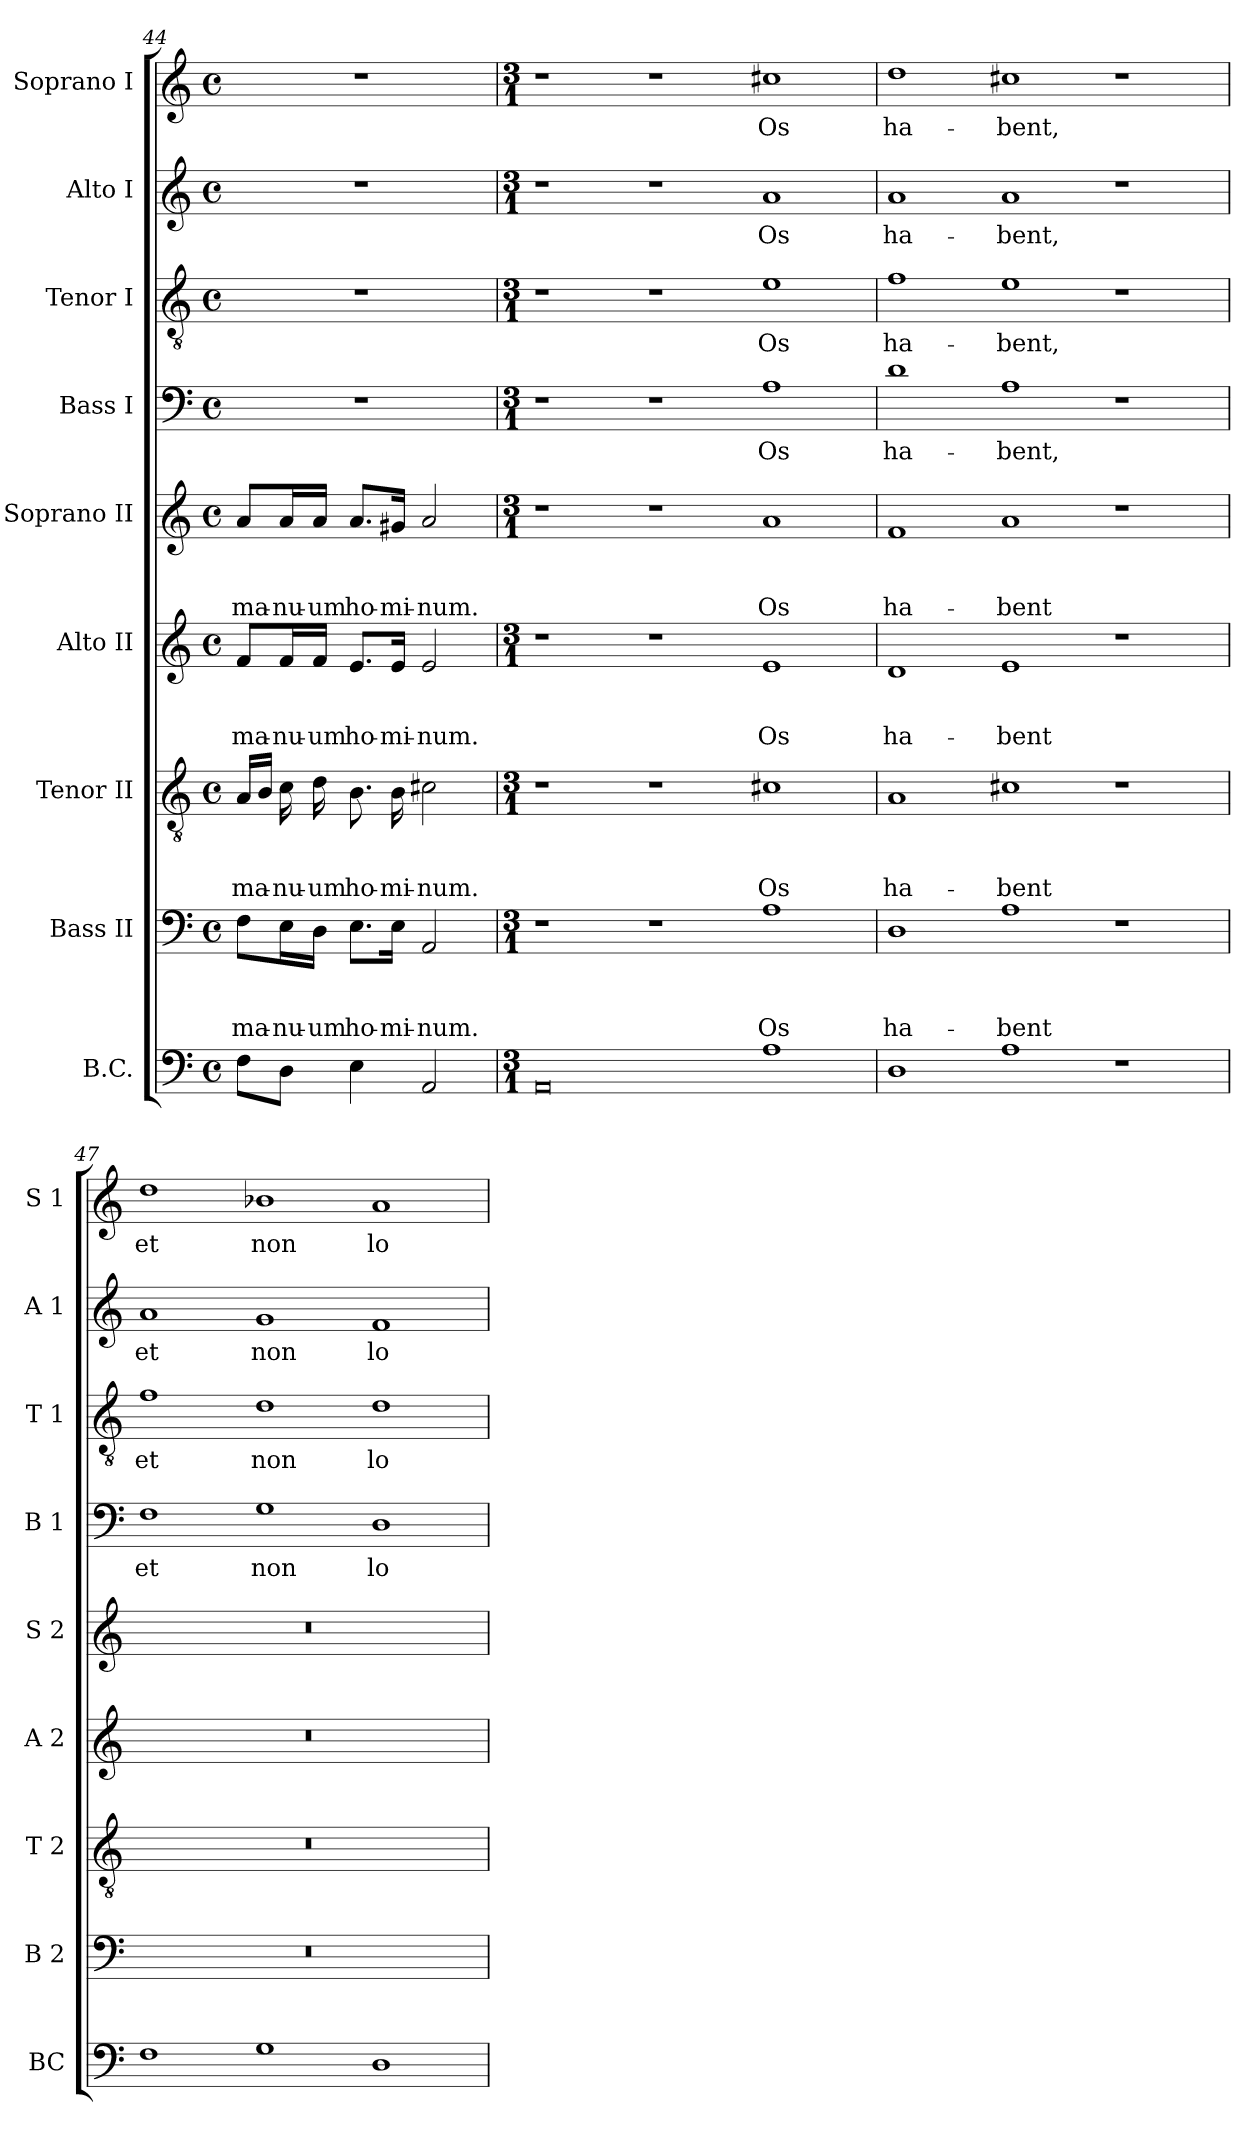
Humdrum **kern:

**kern	**kern	**text	**text	**text	**kern	**text	**text	**text	**kern	**text	**text	**text	**kern	**text	**text	**text	**kern	**text	**kern	**text	**kern	**text	**kern	**text
*part9	*part8	*part8	*part8	*part8	*part7	*part7	*part7	*part7	*part6	*part6	*part6	*part6	*part5	*part5	*part5	*part5	*part4	*part4	*part3	*part3	*part2	*part2	*part1	*part1
*staff9	*staff8	*staff8	*staff8	*staff8	*staff7	*staff7	*staff7	*staff7	*staff6	*staff6	*staff6	*staff6	*staff5	*staff5	*staff5	*staff5	*staff4	*staff4	*staff3	*staff3	*staff2	*staff2	*staff1	*staff1
*I"B.C.	*I"Bass II	*	*	*	*I"Tenor II	*	*	*	*I"Alto II	*	*	*	*I"Soprano II	*	*	*	*I"Bass I	*	*I"Tenor I	*	*I"Alto I	*	*I"Soprano I	*
*I'BC	*I'B 2	*	*	*	*I'T 2	*	*	*	*I'A 2	*	*	*	*I'S 2	*	*	*	*I'B 1	*	*I'T 1	*	*I'A 1	*	*I'S 1	*
*clefF4	*clefF4	*	*	*	*clefGv2	*	*	*	*clefG2	*	*	*	*clefG2	*	*	*	*clefF4	*	*clefGv2	*	*clefG2	*	*clefG2	*
*k[]	*k[]	*	*	*	*k[]	*	*	*	*k[]	*	*	*	*k[]	*	*	*	*k[]	*	*k[]	*	*k[]	*	*k[]	*
*C:	*C:	*	*	*	*C:	*	*	*	*C:	*	*	*	*C:	*	*	*	*C:	*	*C:	*	*C:	*	*C:	*
*M4/4	*M4/4	*	*	*	*M4/4	*	*	*	*M4/4	*	*	*	*M4/4	*	*	*	*M4/4	*	*M4/4	*	*M4/4	*	*M4/4	*
*met(c)	*met(c)	*	*	*	*met(c)	*	*	*	*met(c)	*	*	*	*met(c)	*	*	*	*met(c)	*	*met(c)	*	*met(c)	*	*met(c)	*
=44	=44	=44	=44	=44	=44	=44	=44	=44	=44	=44	=44	=44	=44	=44	=44	=44	=44	=44	=44	=44	=44	=44	=44	=44
!	!	!	!	!LO:LY:b	!	!	!	!LO:LY:b	!	!	!	!LO:LY:b	!	!	!	!LO:LY:b	!	!	!	!	!	!	!	!
8F\L	8F\L	.	.	ma-	16A/LL	.	.	ma-	8f/L	.	.	ma-	8a/L	.	.	ma-	1r	.	1r	.	1r	.	1r	.
.	.	.	.	.	16B/JJ	.	.	.	.	.	.	.	.	.	.	.	.	.	.	.	.	.	.	.
!	!	!	!	!LO:LY:b	!	!	!	!LO:LY:b	!	!	!	!LO:LY:b	!	!	!	!LO:LY:b	!	!	!	!	!	!	!	!
8D\J	16E\L	.	.	-nu-	16c\	.	.	-nu-	16f/L	.	.	-nu-	16a/L	.	.	-nu-	.	.	.	.	.	.	.	.
!	!	!	!	!LO:LY:b	!	!	!	!LO:LY:b	!	!	!	!LO:LY:b	!	!	!	!LO:LY:b	!	!	!	!	!	!	!	!
.	16D\JJ	.	.	-um	16d\	.	.	-um	16f/JJ	.	.	-um	16a/JJ	.	.	-um	.	.	.	.	.	.	.	.
!	!	!	!	!LO:LY:b	!	!	!	!LO:LY:b	!	!	!	!LO:LY:b	!	!	!	!LO:LY:b	!	!	!	!	!	!	!	!
4E\	8.E\L	.	.	ho-	8.B\	.	.	ho-	8.e/L	.	.	ho-	8.a/L	.	.	ho-	.	.	.	.	.	.	.	.
!	!	!	!	!LO:LY:b	!	!	!	!LO:LY:b	!	!	!	!LO:LY:b	!	!	!	!LO:LY:b	!	!	!	!	!	!	!	!
.	16E\Jk	.	.	-mi-	16B\	.	.	-mi-	16e/Jk	.	.	-mi-	16g#X/Jk	.	.	-mi-	.	.	.	.	.	.	.	.
!	!	!	!	!LO:LY:b	!	!	!	!LO:LY:b	!	!	!	!LO:LY:b	!	!	!	!LO:LY:b	!	!	!	!	!	!	!	!
2AA/	2AA/	.	.	-num.	2c#X\	.	.	-num.	2e/	.	.	-num.	2a/	.	.	-num.	.	.	.	.	.	.	.	.
!!LO:PB:g=z
=45	=45	=45	=45	=45	=45	=45	=45	=45	=45	=45	=45	=45	=45	=45	=45	=45	=45	=45	=45	=45	=45	=45	=45	=45
*M3/1	*M3/1	*	*	*	*M3/1	*	*	*	*M3/1	*	*	*	*M3/1	*	*	*	*M3/1	*	*M3/1	*	*M3/1	*	*M3/1	*
0AA	1r	.	.	.	1r	.	.	.	1r	.	.	.	1r	.	.	.	1r	.	1r	.	1r	.	1r	.
.	1r	.	.	.	1r	.	.	.	1r	.	.	.	1r	.	.	.	1r	.	1r	.	1r	.	1r	.
!	!	!	!	!LO:LY:b	!	!	!	!LO:LY:b	!	!	!	!LO:LY:b	!	!	!	!LO:LY:b	!	!LO:LY:b	!	!LO:LY:b	!	!LO:LY:b	!	!LO:LY:b
1A	1A	.	.	Os	1c#X	.	.	Os	1e	.	.	Os	1a	.	.	Os	1A	Os	1e	Os	1a	Os	1cc#X	Os
=46	=46	=46	=46	=46	=46	=46	=46	=46	=46	=46	=46	=46	=46	=46	=46	=46	=46	=46	=46	=46	=46	=46	=46	=46
!	!	!	!	!LO:LY:b	!	!	!	!LO:LY:b	!	!	!	!LO:LY:b	!	!	!	!LO:LY:b	!	!LO:LY:b	!	!LO:LY:b	!	!LO:LY:b	!	!LO:LY:b
1D	1D	.	.	ha-	1A	.	.	ha-	1d	.	.	ha-	1f	.	.	ha-	1d	ha-	1f	ha-	1a	ha-	1dd	ha-
!	!	!	!	!LO:LY:b	!	!	!	!LO:LY:b	!	!	!	!LO:LY:b	!	!	!	!LO:LY:b	!	!LO:LY:b	!	!LO:LY:b	!	!LO:LY:b	!	!LO:LY:b
1A	1A	.	.	-bent	1c#X	.	.	-bent	1e	.	.	-bent	1a	.	.	-bent	1A	-bent,	1e	-bent,	1a	-bent,	1cc#X	-bent,
1r	1r	.	.	.	1r	.	.	.	1r	.	.	.	1r	.	.	.	1r	.	1r	.	1r	.	1r	.
=47	=47	=47	=47	=47	=47	=47	=47	=47	=47	=47	=47	=47	=47	=47	=47	=47	=47	=47	=47	=47	=47	=47	=47	=47
!	!	!	!	!	!	!	!	!	!	!	!	!	!	!	!	!	!	!LO:LY:b	!	!LO:LY:b	!	!LO:LY:b	!	!LO:LY:b
1F	0.r	.	.	.	0.r	.	.	.	0.r	.	.	.	0.r	.	.	.	1F	et	1f	et	1a	et	1dd	et
!	!	!	!	!	!	!	!	!	!	!	!	!	!	!	!	!	!	!LO:LY:b	!	!LO:LY:b	!	!LO:LY:b	!	!LO:LY:b
1G	.	.	.	.	.	.	.	.	.	.	.	.	.	.	.	.	1G	non	1d	non	1g	non	1b-X	non
!	!	!	!	!	!	!	!	!	!	!	!	!	!	!	!	!	!	!LO:LY:b	!	!LO:LY:b	!	!LO:LY:b	!	!LO:LY:b
1D	.	.	.	.	.	.	.	.	.	.	.	.	.	.	.	.	1D	lo-	1d	lo-	1f	lo-	1a	lo-
=	=	=	=	=	=	=	=	=	=	=	=	=	=	=	=	=	=	=	=	=	=	=	=	=
*-	*-	*-	*-	*-	*-	*-	*-	*-	*-	*-	*-	*-	*-	*-	*-	*-	*-	*-	*-	*-	*-	*-	*-	*-
